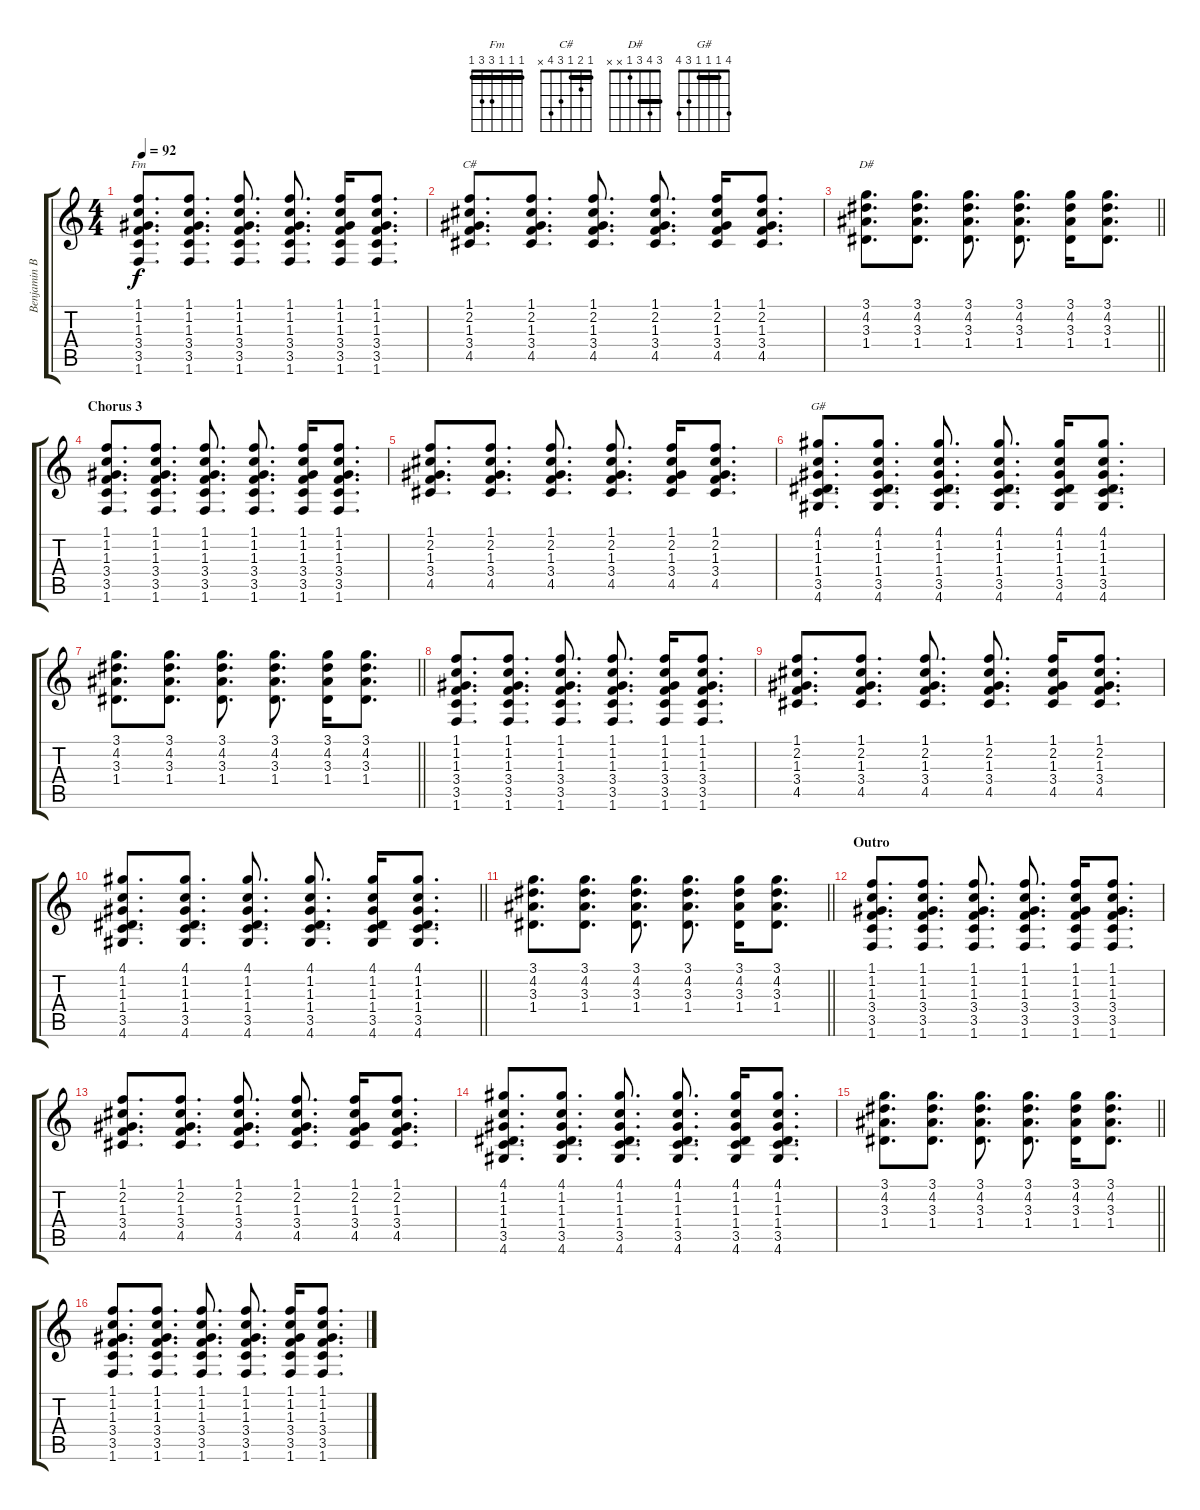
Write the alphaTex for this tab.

\track ("Benjamin Burnley" "Benjamin B") {instrument acousticguitarsteel}
\staff {score tabs}
\tuning (E4 B3 G3 D3 A2 E2) {hide}
\chord ("Fm" 1 1 1 3 3 1) {barre 1}
\chord ("C#" 1 2 1 3 4 x) {barre 1}
\chord ("D#" 3 4 3 1 x x) {barre 3}
\chord ("G#" 4 1 1 1 3 4) {barre 1}
\ts (4 4)
\tempo 92
\clef g2
\ks c
(1.1 1.2 1.3 3.4 3.5 1.6).8{d ch "Fm" dy f} (1.1 1.2 1.3 3.4 3.5 1.6).8{d} (1.1 1.2 1.3 3.4 3.5 1.6).8{d} (1.1 1.2 1.3 3.4 3.5 1.6).8{d} (1.1 1.2 1.3 3.4 3.5 1.6).16 (1.1 1.2 1.3 3.4 3.5 1.6).8{d} |
(1.1 2.2 1.3 3.4 4.5).8{d ch "C#"} (1.1 2.2 1.3 3.4 4.5).8{d} (1.1 2.2 1.3 3.4 4.5).8{d} (1.1 2.2 1.3 3.4 4.5).8{d} (1.1 2.2 1.3 3.4 4.5).16 (1.1 2.2 1.3 3.4 4.5).8{d} |
\barLineRight lightlight
(3.1 4.2 3.3 1.4).8{d ch "D#"} (3.1 4.2 3.3 1.4).8{d} (3.1 4.2 3.3 1.4).8{d} (3.1 4.2 3.3 1.4).8{d} (3.1 4.2 3.3 1.4).16 (3.1 4.2 3.3 1.4).8{d} |
\section ("" "Chorus 3")
(1.1 1.2 1.3 3.4 3.5 1.6).8{d} (1.1 1.2 1.3 3.4 3.5 1.6).8{d} (1.1 1.2 1.3 3.4 3.5 1.6).8{d} (1.1 1.2 1.3 3.4 3.5 1.6).8{d} (1.1 1.2 1.3 3.4 3.5 1.6).16 (1.1 1.2 1.3 3.4 3.5 1.6).8{d} |
(1.1 2.2 1.3 3.4 4.5).8{d} (1.1 2.2 1.3 3.4 4.5).8{d} (1.1 2.2 1.3 3.4 4.5).8{d} (1.1 2.2 1.3 3.4 4.5).8{d} (1.1 2.2 1.3 3.4 4.5).16 (1.1 2.2 1.3 3.4 4.5).8{d} |
(4.1 1.2 1.3 1.4 3.5 4.6).8{d ch "G#"} (4.1 1.2 1.3 1.4 3.5 4.6).8{d} (4.1 1.2 1.3 1.4 3.5 4.6).8{d} (4.1 1.2 1.3 1.4 3.5 4.6).8{d} (4.1 1.2 1.3 1.4 3.5 4.6).16 (4.1 1.2 1.3 1.4 3.5 4.6).8{d} |
\barLineRight lightlight
(3.1 4.2 3.3 1.4).8{d} (3.1 4.2 3.3 1.4).8{d} (3.1 4.2 3.3 1.4).8{d} (3.1 4.2 3.3 1.4).8{d} (3.1 4.2 3.3 1.4).16 (3.1 4.2 3.3 1.4).8{d} |
(1.1 1.2 1.3 3.4 3.5 1.6).8{d} (1.1 1.2 1.3 3.4 3.5 1.6).8{d} (1.1 1.2 1.3 3.4 3.5 1.6).8{d} (1.1 1.2 1.3 3.4 3.5 1.6).8{d} (1.1 1.2 1.3 3.4 3.5 1.6).16 (1.1 1.2 1.3 3.4 3.5 1.6).8{d} |
(1.1 2.2 1.3 3.4 4.5).8{d} (1.1 2.2 1.3 3.4 4.5).8{d} (1.1 2.2 1.3 3.4 4.5).8{d} (1.1 2.2 1.3 3.4 4.5).8{d} (1.1 2.2 1.3 3.4 4.5).16 (1.1 2.2 1.3 3.4 4.5).8{d} |
\barLineRight lightlight
(4.1 1.2 1.3 1.4 3.5 4.6).8{d} (4.1 1.2 1.3 1.4 3.5 4.6).8{d} (4.1 1.2 1.3 1.4 3.5 4.6).8{d} (4.1 1.2 1.3 1.4 3.5 4.6).8{d} (4.1 1.2 1.3 1.4 3.5 4.6).16 (4.1 1.2 1.3 1.4 3.5 4.6).8{d} |
\barLineRight lightlight
(3.1 4.2 3.3 1.4).8{d} (3.1 4.2 3.3 1.4).8{d} (3.1 4.2 3.3 1.4).8{d} (3.1 4.2 3.3 1.4).8{d} (3.1 4.2 3.3 1.4).16 (3.1 4.2 3.3 1.4).8{d} |
\section ("" "Outro")
(1.1 1.2 1.3 3.4 3.5 1.6).8{d} (1.1 1.2 1.3 3.4 3.5 1.6).8{d} (1.1 1.2 1.3 3.4 3.5 1.6).8{d} (1.1 1.2 1.3 3.4 3.5 1.6).8{d} (1.1 1.2 1.3 3.4 3.5 1.6).16 (1.1 1.2 1.3 3.4 3.5 1.6).8{d} |
(1.1 2.2 1.3 3.4 4.5).8{d} (1.1 2.2 1.3 3.4 4.5).8{d} (1.1 2.2 1.3 3.4 4.5).8{d} (1.1 2.2 1.3 3.4 4.5).8{d} (1.1 2.2 1.3 3.4 4.5).16 (1.1 2.2 1.3 3.4 4.5).8{d} |
(4.1 1.2 1.3 1.4 3.5 4.6).8{d} (4.1 1.2 1.3 1.4 3.5 4.6).8{d} (4.1 1.2 1.3 1.4 3.5 4.6).8{d} (4.1 1.2 1.3 1.4 3.5 4.6).8{d} (4.1 1.2 1.3 1.4 3.5 4.6).16 (4.1 1.2 1.3 1.4 3.5 4.6).8{d} |
\barLineRight lightlight
(3.1 4.2 3.3 1.4).8{d} (3.1 4.2 3.3 1.4).8{d} (3.1 4.2 3.3 1.4).8{d} (3.1 4.2 3.3 1.4).8{d} (3.1 4.2 3.3 1.4).16 (3.1 4.2 3.3 1.4).8{d} |
(1.1 1.2 1.3 3.4 3.5 1.6).8{d} (1.1 1.2 1.3 3.4 3.5 1.6).8{d} (1.1 1.2 1.3 3.4 3.5 1.6).8{d} (1.1 1.2 1.3 3.4 3.5 1.6).8{d} (1.1 1.2 1.3 3.4 3.5 1.6).16 (1.1 1.2 1.3 3.4 3.5 1.6).8{d}
